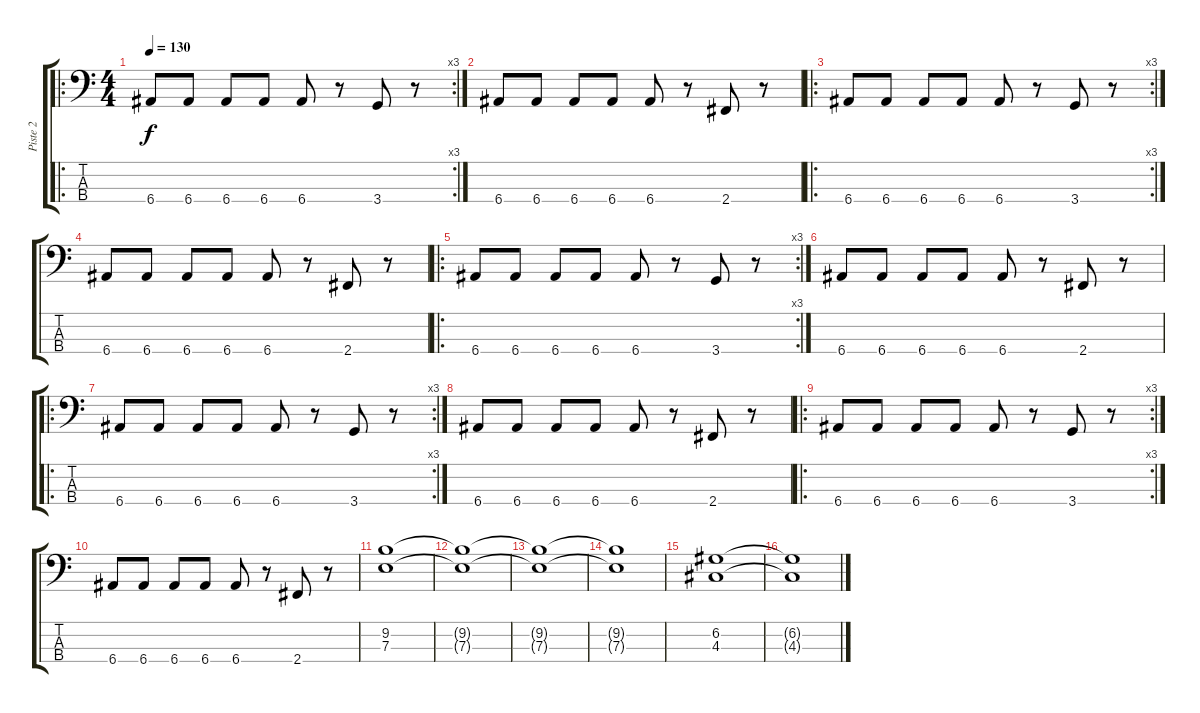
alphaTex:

\track ("Piste 2" "Piste 2") {instrument acousticguitarnylon}
\staff {score tabs}
\tuning (G2 D2 A1 E1) {hide}
\ro
\rc 3
\ts (4 4)
\tempo 130
\clef f4
\ks c
6.4.8{dy f instrument acousticguitarnylon} 6.4.8 6.4.8 6.4.8 6.4.8 r.8 3.4.8 r.8 |
6.4.8 6.4.8 6.4.8 6.4.8 6.4.8 r.8 2.4.8 r.8 |
\ro
\rc 3
6.4.8 6.4.8 6.4.8 6.4.8 6.4.8 r.8 3.4.8 r.8 |
6.4.8 6.4.8 6.4.8 6.4.8 6.4.8 r.8 2.4.8 r.8 |
\ro
\rc 3
6.4.8 6.4.8 6.4.8 6.4.8 6.4.8 r.8 3.4.8 r.8 |
6.4.8 6.4.8 6.4.8 6.4.8 6.4.8 r.8 2.4.8 r.8 |
\ro
\rc 3
6.4.8 6.4.8 6.4.8 6.4.8 6.4.8 r.8 3.4.8 r.8 |
6.4.8 6.4.8 6.4.8 6.4.8 6.4.8 r.8 2.4.8 r.8 |
\ro
\rc 3
6.4.8 6.4.8 6.4.8 6.4.8 6.4.8 r.8 3.4.8 r.8 |
6.4.8 6.4.8 6.4.8 6.4.8 6.4.8 r.8 2.4.8 r.8 |
(9.2 7.3).1 |
(9.2{t} 7.3{t}).1 |
(9.2{t} 7.3{t}).1 |
(9.2{t} 7.3{t}).1 |
(6.2 4.3).1 |
(6.2{t} 4.3{t}).1
